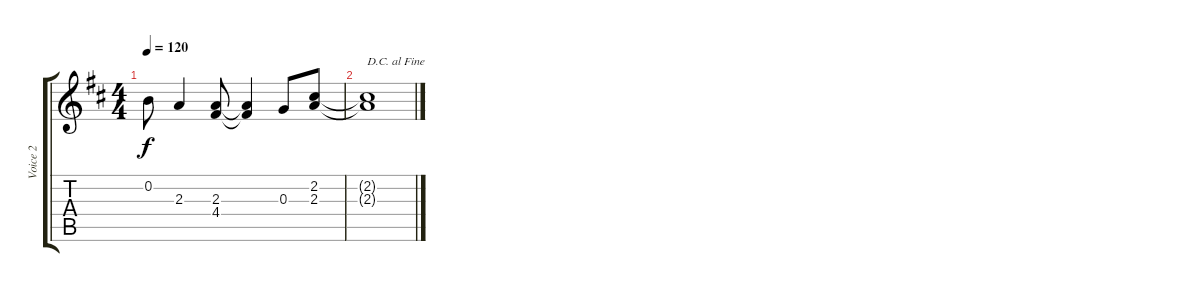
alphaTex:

\track ("Voice 2" "Voice 2") {instrument acousticguitarnylon}
\staff {score tabs}
\tuning (E4 B3 G3 D3 A2 E2) {hide}
\ts (4 4)
\tempo 120
\clef g2
\ks d
0.2{t}.8{dy f} 2.3.4 (2.3 4.4).8 (2.3{t} 4.4{t}).4 0.3.8 (2.2 2.3).8 |
(2.2{t} 2.3{t}).1{txt "D.C. al Fine"}
